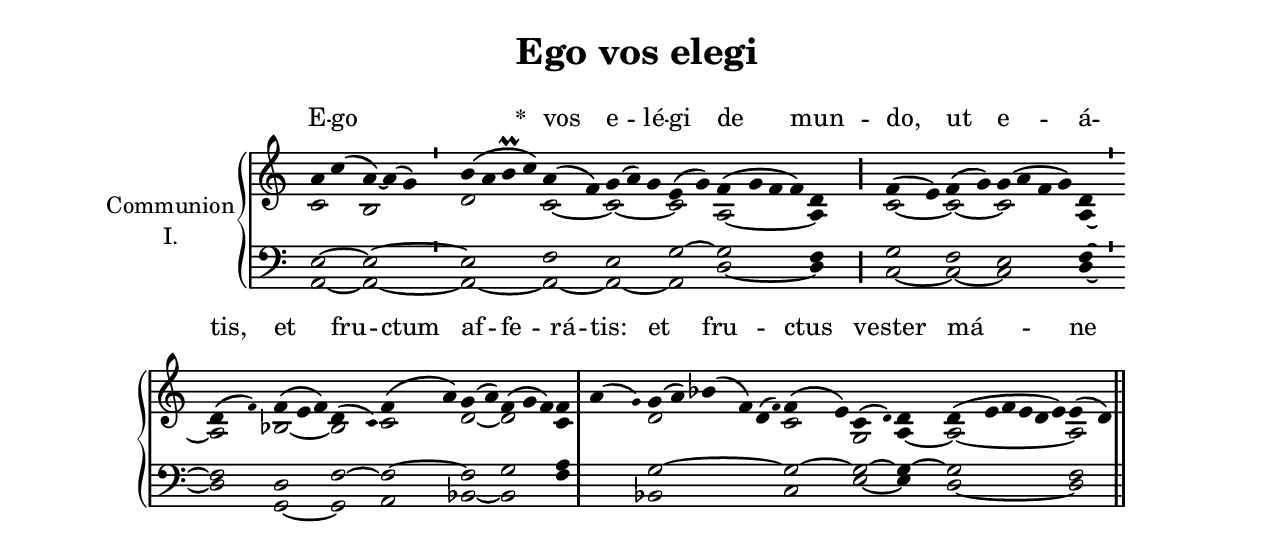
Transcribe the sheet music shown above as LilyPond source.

\version "2.18"
\include "gregorian.ly"
\include "noh2.ily"


%Page reference: page iii.203
%(volume.page)

global = {
 \key d \dorian
 \cadenzaOn 
}

\header {
  title = \markup \center-column {"Ego vos elegi" \vspace #1 }
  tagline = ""
  composer = ""
}

\paper {
 #(include-special-characters)
  oddHeaderMarkup = \markup \fill-line {
    \line {}
    \center-column {
      \on-the-fly #first-page     " "
      \on-the-fly #not-first-page "Ego vos elegi"
    }
    \line { \on-the-fly #print-page-number-check-first \fromproperty #'page:page-number-string }
  }
  evenHeaderMarkup = \markup \fill-line {
    \line { \on-the-fly #print-page-number-check-first \fromproperty #'page:page-number-string }
    \center-column { "Ego vos elegi" }
    \line {}
  }
}

chantText = \lyricmode {
E -- go _ 
\set stanza = " * " vos e -- lé -- gi de mun -- do, 
ut e -- á -- tis, et fru -- ctum af -- fe -- rá -- tis: 
et fru -- _ ctus ve -- ster má -- ne -- at. }

chantMusic = {
\tieDown   a'4 c''4 ( a'4) ~ a'4 ( g'4) \divisioMinima
 b'4 ( a'4 b'\prall c''4) a'4 ( f'4) g'4 ( a'4) g'4 e'4 ( g'4) f'4 ( g'4 f'4 f'4) d'4 \divisioMaior
 f'4 ( e'4) f'4 ( g'4) g'4 ( a'4 f'4 g'4) d'4 \divisioMinima
 d'4 ( \once \tweak #'font-size #-4 f' ) f'4 ( e'4 f'4) d'4 ( \once \tweak #'font-size #-4 c' ) f'4 ( a'4) g'4 ( a'4) f'4 ( g'4 f'4) f'4 \divisioMaxima
 a'4 ( \once \tweak #'font-size #-4 g' )  g'4 ( a'4) bes'4 ( f'4) d'4 ( \once \tweak #'font-size #-4 f' ) f'4 ( e'4) c'4 ( \once \tweak #'font-size #-4 d' ) d'4 d'4 ( e'4 f'4 e'4 d'4 e'4) e'4 ( d'4) \finalis

}

altoMusic = {
c'2 b2*3/2 \divisioMinima
d'2*4/2 c'2 ~ c'2*3/2 ~ c'2 a2*4/2 ~ a4 \divisioMaior
c'2 ~ c'2 ~ c'2*4/2 a4 ~ \divisioMinima
a2 bes2*3/2 ~ bes2 c'2 d'2 ~ d'2*3/2 c'4 \divisioMaxima
r2 d'2*6/2 c'2 g2 a4 ~ a2*6/2 ~ a2 \finalis
}

tenorMusic = {
e2 ~ e2*3/2 ~ \divisioMinima
e2*4/2 f2 e2*3/2 g2 ~ g2*4/2 f4 \divisioMaior
g2 f2 e2*4/2 f4 ~ \divisioMinima
f2 d2*3/2 f2 ~ f2 ~ f2 g2*3/2 a4 \divisioMaxima
r2 g2*6/2 ~ g2 ~ g2 ~ g4 ~ g2*6/2 f2 \finalis
}

bassMusic = {
a,2 ~ a,2*3/2 ~ \divisioMinima
a,2*4/2 ~ a,2 ~ a,2*3/2 ~ a,2 d2*4/2 ~ d4 \divisioMaior
c2 ~ c2 ~ c2*4/2 d4 ~ \divisioMinima
d2 g,2*3/2 ~ g,2 a,2 bes,2 ~ bes,2*3/2 f4 \divisioMaxima
r2 bes,2*6/2 c2 e2 ~ e4 d2*6/2 ~ d2 \finalis
}

voiceLines = {
\voiceLineStyle


}

\score{
  <<
    \new GrandStaff <<
      \set GrandStaff.autoBeaming = ##f
      \set GrandStaff.instrumentName = \markup \center-column {
        "Communion"
        "I."
      }
      \new Staff = up <<
        \new Voice = "chant" {
          \voiceOne \global \chantMusic
        }
        \new Voice {
          \voiceTwo \global \altoMusic
        }
      >>

      \new Staff = down <<
        \clef bass
        \new Voice {
          \voiceOne \global \tenorMusic
        }
        \new Voice {
          \voiceTwo \global \bassMusic
        }
	\new Voice {
        \voiceThree \global \voiceLines
        }
      >>
    >>
    \new Lyrics \lyricsto chant {
      \chantText
    }
  >>
  \layout{
  }
  \midi{
    \tempo 4 = 125
  }
}
